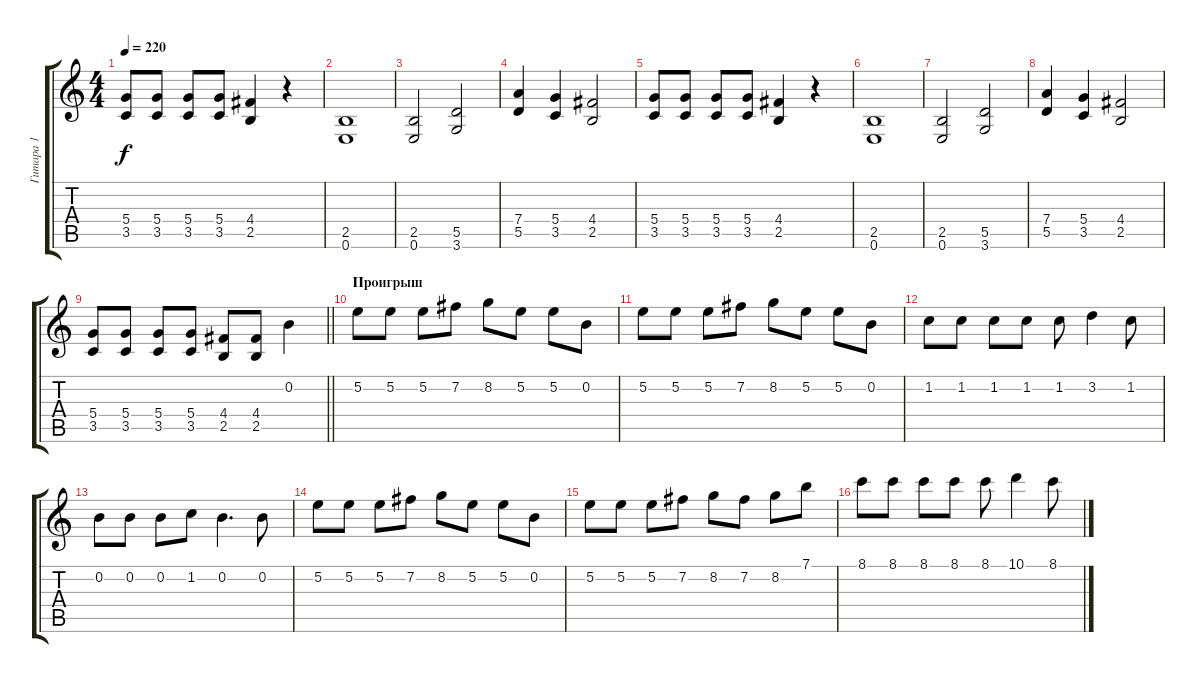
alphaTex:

\track ("Гитара 1" "Гитара 1") {instrument distortionguitar}
\staff {score tabs}
\tuning (E4 B3 G3 D3 A2 E2) {hide}
\ts (4 4)
\tempo 220
\clef g2
\ks c
(5.4 3.5).8{dy f} (5.4 3.5).8 (5.4 3.5).8 (5.4 3.5).8 (4.4 2.5).4 r.4 |
(2.5 0.6).1 |
(2.5 0.6).2 (5.5 3.6).2 |
(7.4 5.5).4 (5.4 3.5).4 (4.4 2.5).2 |
(5.4 3.5).8 (5.4 3.5).8 (5.4 3.5).8 (5.4 3.5).8 (4.4 2.5).4 r.4 |
(2.5 0.6).1 |
(2.5 0.6).2 (5.5 3.6).2 |
(7.4 5.5).4 (5.4 3.5).4 (4.4 2.5).2 |
\barLineRight lightlight
(5.4 3.5).8 (5.4 3.5).8 (5.4 3.5).8 (5.4 3.5).8 (4.4 2.5).8 (4.4 2.5).8 0.2.4 |
\section ("" "Проигрыш")
5.2.8 5.2.8 5.2.8 7.2.8 8.2.8 5.2.8 5.2.8 0.2.8 |
5.2.8 5.2.8 5.2.8 7.2.8 8.2.8 5.2.8 5.2.8 0.2.8 |
1.2.8 1.2.8 1.2.8 1.2.8 1.2.8 3.2.4 1.2.8 |
0.2.8 0.2.8 0.2.8 1.2.8 0.2.4{d} 0.2.8 |
5.2.8 5.2.8 5.2.8 7.2.8 8.2.8 5.2.8 5.2.8 0.2.8 |
5.2.8 5.2.8 5.2.8 7.2.8 8.2.8 7.2.8 8.2.8 7.1.8 |
8.1.8 8.1.8 8.1.8 8.1.8 8.1.8 10.1.4 8.1.8
